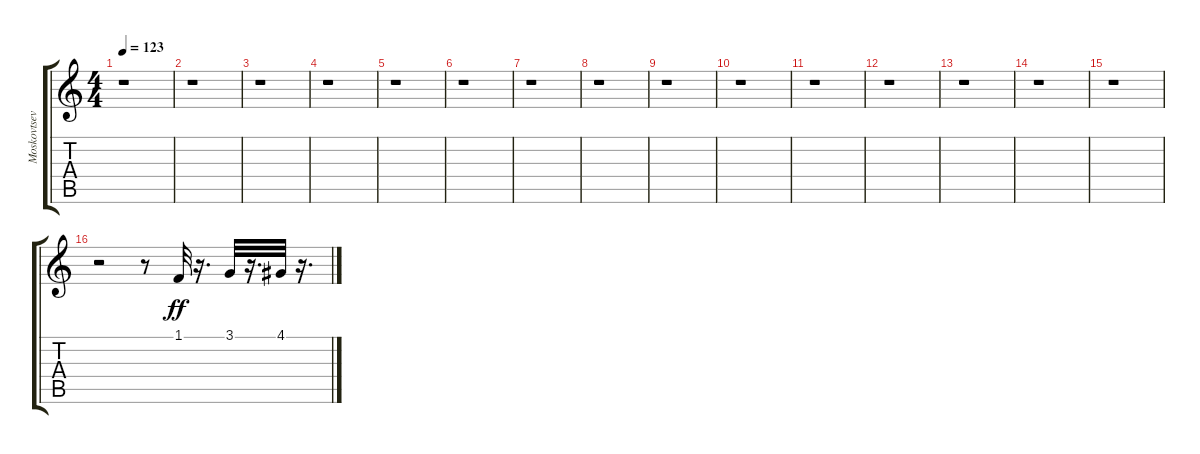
\track ("Moskovtsev" "Moskovtsev") {instrument brasssection}
\staff {score tabs}
\tuning (E4 B3 G3 D3 A2 E2) {hide}
\ts (4 4)
\tempo 123
\clef g2
\ks c
r.1{dy ff} |
r.1 |
r.1 |
r.1 |
r.1 |
r.1 |
r.1 |
r.1 |
r.1 |
r.1 |
r.1 |
r.1 |
r.1 |
r.1 |
r.1 |
r.2 r.8 1.1.32 r.16{d} 3.1.32 r.16{d} 4.1.32 r.16{d}
